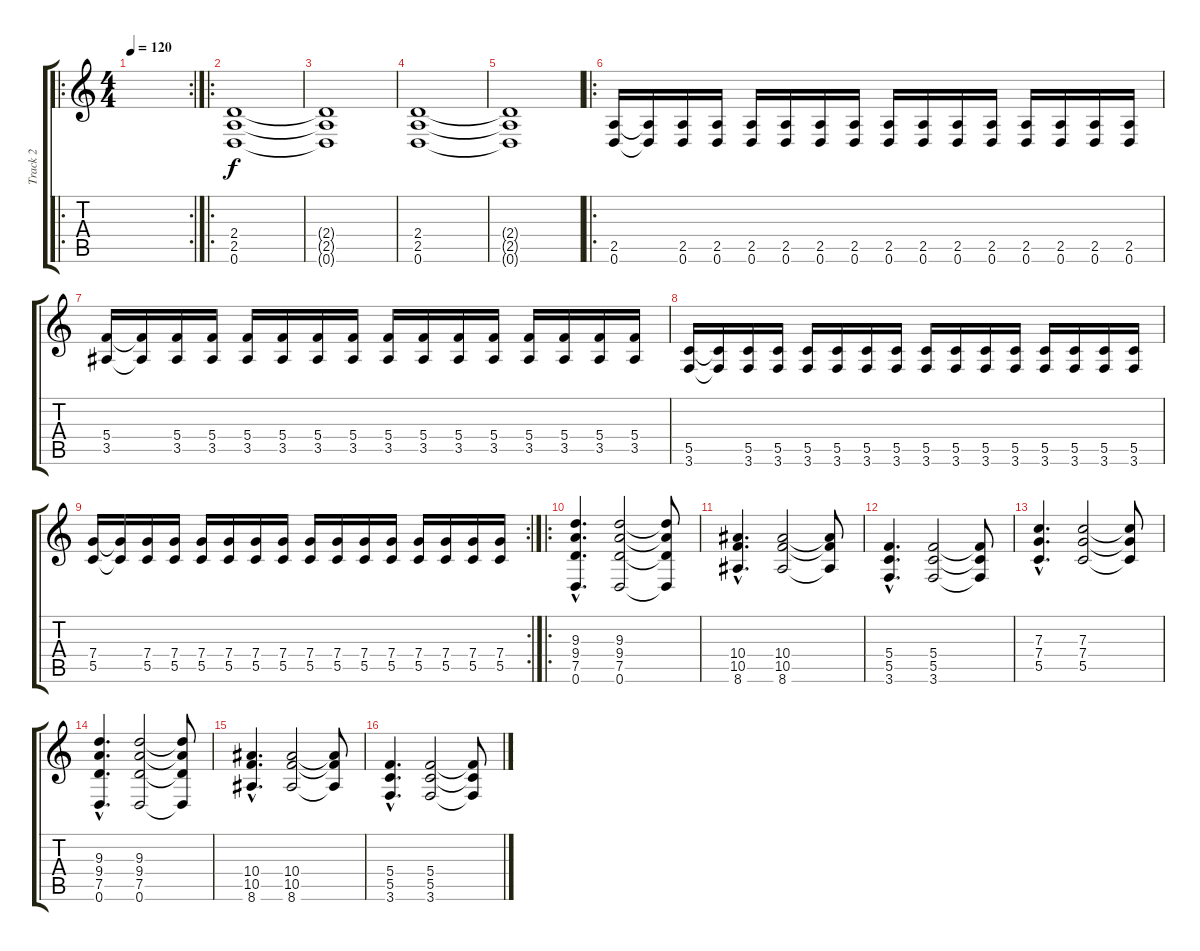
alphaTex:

\track ("Track 2" "Track 2") {instrument distortionguitar}
\staff {score tabs}
\tuning (D4 A3 F3 C3 G2 D2) {hide}
\ro
\rc 2
\ts (4 4)
\tempo 120
\clef g2
\ks c
|
\ro
(2.4 2.5 0.6).1 |
(2.4{t} 2.5{t} 0.6{t}).1 |
(2.4 2.5 0.6).1 |
(2.4{t} 2.5{t} 0.6{t}).1 |
\ro
(2.5 0.6).16 (2.5{t} 0.6{t}).16 (2.5 0.6).16 (2.5 0.6).16 (2.5 0.6).16 (2.5 0.6).16 (2.5 0.6).16 (2.5 0.6).16 (2.5 0.6).16 (2.5 0.6).16 (2.5 0.6).16 (2.5 0.6).16 (2.5 0.6).16 (2.5 0.6).16 (2.5 0.6).16 (2.5 0.6).16 |
(5.4 3.5).16 (5.4{t} 3.5{t}).16 (5.4 3.5).16 (5.4 3.5).16 (5.4 3.5).16 (5.4 3.5).16 (5.4 3.5).16 (5.4 3.5).16 (5.4 3.5).16 (5.4 3.5).16 (5.4 3.5).16 (5.4 3.5).16 (5.4 3.5).16 (5.4 3.5).16 (5.4 3.5).16 (5.4 3.5).16 |
(5.5 3.6).16 (5.5{t} 3.6{t}).16 (5.5 3.6).16 (5.5 3.6).16 (5.5 3.6).16 (5.5 3.6).16 (5.5 3.6).16 (5.5 3.6).16 (5.5 3.6).16 (5.5 3.6).16 (5.5 3.6).16 (5.5 3.6).16 (5.5 3.6).16 (5.5 3.6).16 (5.5 3.6).16 (5.5 3.6).16 |
\rc 2
(7.4 5.5).16 (7.4{t} 5.5{t}).16 (7.4 5.5).16 (7.4 5.5).16 (7.4 5.5).16 (7.4 5.5).16 (7.4 5.5).16 (7.4 5.5).16 (7.4 5.5).16 (7.4 5.5).16 (7.4 5.5).16 (7.4 5.5).16 (7.4 5.5).16 (7.4 5.5).16 (7.4 5.5).16 (7.4 5.5).16 |
\ro
(9.3{hac} 9.4{hac} 7.5{hac} 0.6{hac}).4{d} (9.3 9.4 7.5 0.6).2 (9.3{t} 9.4{t} 7.5{t} 0.6{t}).8 |
(10.4{hac} 10.5{hac} 8.6{hac}).4{d} (10.4 10.5 8.6).2 (10.4{t} 10.5{t} 8.6{t}).8 |
(5.4{hac} 5.5{hac} 3.6{hac}).4{d} (5.4 5.5 3.6).2 (5.4{t} 5.5{t} 3.6{t}).8 |
(7.3{hac} 7.4{hac} 5.5{hac}).4{d} (7.3 7.4 5.5).2 (7.3{t} 7.4{t} 5.5{t}).8 |
(9.3{hac} 9.4{hac} 7.5{hac} 0.6{hac}).4{d} (9.3 9.4 7.5 0.6).2 (9.3{t} 9.4{t} 7.5{t} 0.6{t}).8 |
(10.4{hac} 10.5{hac} 8.6{hac}).4{d} (10.4 10.5 8.6).2 (10.4{t} 10.5{t} 8.6{t}).8 |
(5.4{hac} 5.5{hac} 3.6{hac}).4{d} (5.4 5.5 3.6).2 (5.4{t} 5.5{t} 3.6{t}).8
